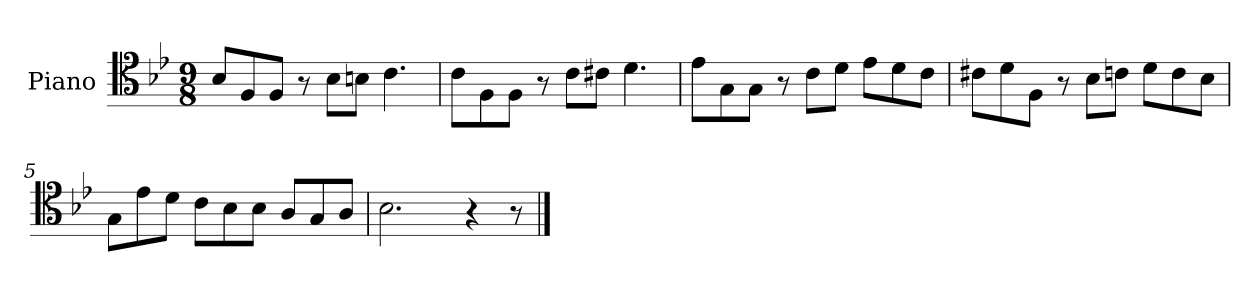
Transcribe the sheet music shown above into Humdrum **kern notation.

**kern
*part1
*staff1
*I"Piano
*I'Pno
*clefC4
*k[b-e-]
*M9/8
=1
8B-/L
8F/
8F/J
8r
8B-\L
8Bn\J
4.c\
=2
8c\L
8F\
8F\J
8r
8c\L
8c#X\J
4.d\
=3
8e-\L
8G\
8G\J
8r
8c\L
8d\J
8e-\L
8d\
8c\J
=4
8c#X\L
8d\
8F\J
8r
8B-\L
8cn\J
8d\L
8c\
8B-\J
=5
8G\L
8e-\
8d\J
8c\L
8B-\
8B-\J
8A/L
8G/
8A/J
=6
2.B-\
4r
8r
==
*-
